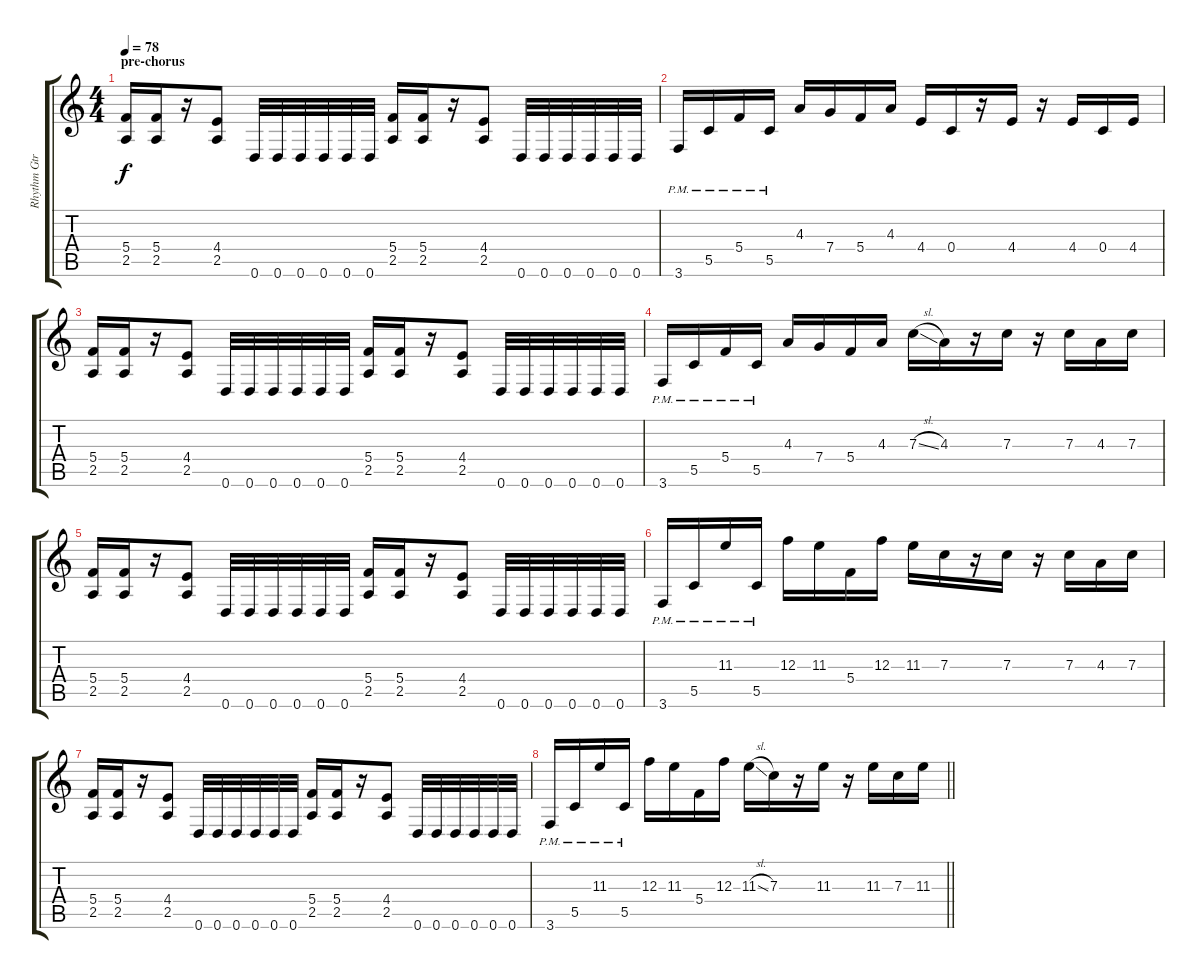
\track ("Rhythm Gtr" "Rhythm Gtr") {instrument distortionguitar}
\staff {score tabs}
\tuning (D4 A3 F3 C3 G2 D2) {hide}
\ts (4 4)
\section ("" "pre-chorus")
\tempo 78
\clef g2
\ks c
(5.4 2.5).16{dy f} (5.4 2.5).16 r.16 (4.4 2.5).8 0.6.32 0.6.32 0.6.32 0.6.32 0.6.32 0.6.32 (5.4 2.5).16 (5.4 2.5).16 r.16 (4.4 2.5).8 0.6.32 0.6.32 0.6.32 0.6.32 0.6.32 0.6.32 |
3.6{pm}.16 5.5{pm}.16 5.4{pm}.16 5.5{pm}.16 4.3.16 7.4.16 5.4.16 4.3.16 4.4.16 0.4.16 r.16 4.4.16 r.16 4.4.16 0.4.16 4.4.16 |
(5.4 2.5).16 (5.4 2.5).16 r.16 (4.4 2.5).8 0.6.32 0.6.32 0.6.32 0.6.32 0.6.32 0.6.32 (5.4 2.5).16 (5.4 2.5).16 r.16 (4.4 2.5).8 0.6.32 0.6.32 0.6.32 0.6.32 0.6.32 0.6.32 |
3.6{pm}.16 5.5{pm}.16 5.4{pm}.16 5.5{pm}.16 4.3.16 7.4.16 5.4.16 4.3.16 7.3{sl}.16 4.3.16 r.16 7.3.16 r.16 7.3.16 4.3.16 7.3.16 |
(5.4 2.5).16 (5.4 2.5).16 r.16 (4.4 2.5).8 0.6.32 0.6.32 0.6.32 0.6.32 0.6.32 0.6.32 (5.4 2.5).16 (5.4 2.5).16 r.16 (4.4 2.5).8 0.6.32 0.6.32 0.6.32 0.6.32 0.6.32 0.6.32 |
3.6{pm}.16 5.5{pm}.16 11.3{pm}.16 5.5{pm}.16 12.3.16 11.3.16 5.4.16 12.3.16 11.3.16 7.3.16 r.16 7.3.16 r.16 7.3.16 4.3.16 7.3.16 |
(5.4 2.5).16 (5.4 2.5).16 r.16 (4.4 2.5).8 0.6.32 0.6.32 0.6.32 0.6.32 0.6.32 0.6.32 (5.4 2.5).16 (5.4 2.5).16 r.16 (4.4 2.5).8 0.6.32 0.6.32 0.6.32 0.6.32 0.6.32 0.6.32 |
\barLineRight lightlight
3.6{pm}.16 5.5{pm}.16 11.3{pm}.16 5.5{pm}.16 12.3.16 11.3.16 5.4.16 12.3.16 11.3{sl}.16 7.3.16 r.16 11.3.16 r.16 11.3.16 7.3.16 11.3.16
